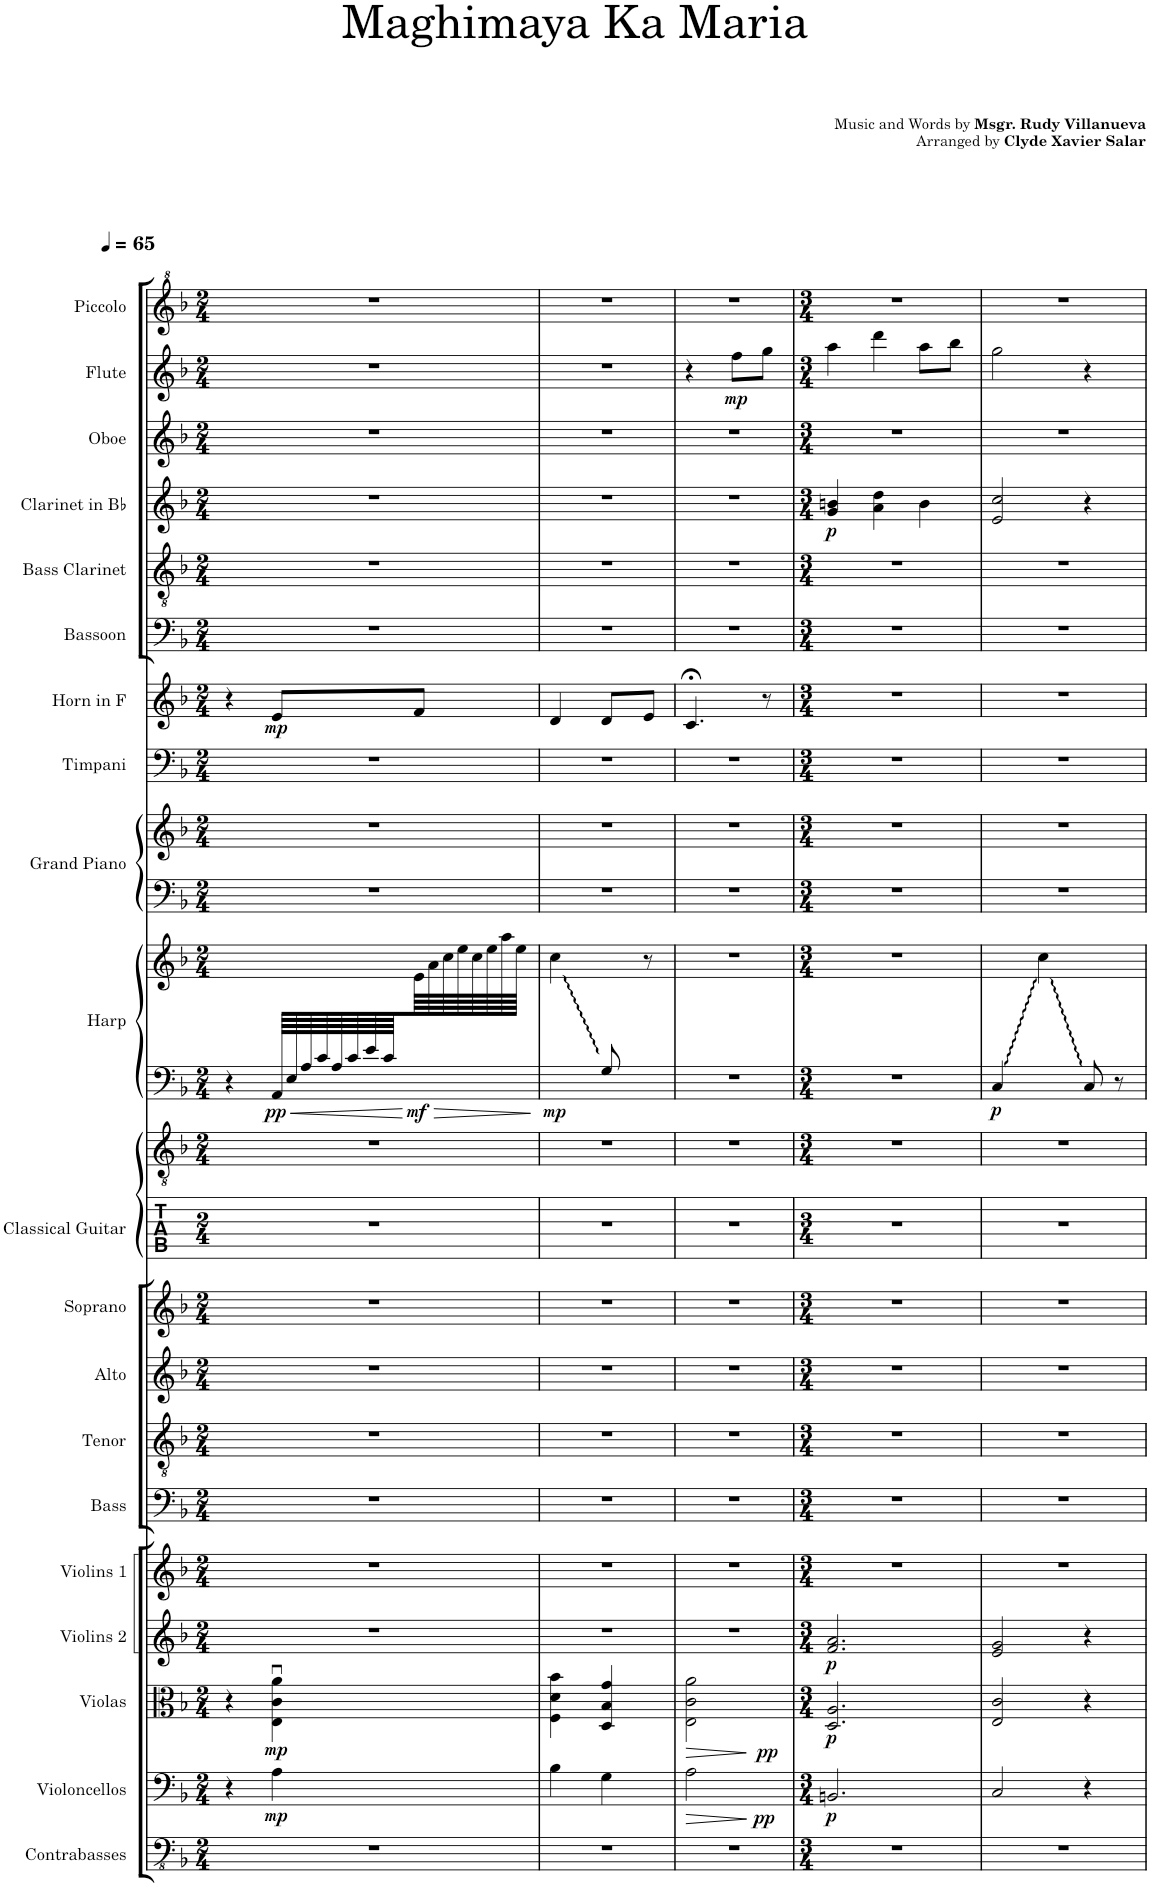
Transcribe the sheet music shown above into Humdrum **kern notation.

**kern	**kern	**dynam	**kern	**dynam	**kern	**dynam	**kern	**kern	**kern	**kern	**kern	**kern	**kern	**kern	**kern	**dynam	**kern	**kern	**kern	**kern	**dynam	**kern	**kern	**kern	**dynam	**kern	**kern	**dynam	**kern
*part21	*part20	*part20	*part19	*part19	*part18	*part18	*part17	*part16	*part15	*part14	*part13	*part12	*part11	*part10	*part10	*part10	*part9	*part9	*part8	*part7	*part7	*part6	*part5	*part4	*part4	*part3	*part2	*part2	*part1
*staff23	*staff22	*staff22	*staff21	*staff21	*staff20	*staff20	*staff19	*staff18	*staff17	*staff16	*staff15	*staff14	*staff13	*staff12	*staff11	*staff11/12	*staff10	*staff9	*staff8	*staff7	*staff7	*staff6	*staff5	*staff4	*staff4	*staff3	*staff2	*staff2	*staff1
*I"Contrabasses	*I"Violoncellos	*	*I"Violas	*	*I"Violins 2	*	*I"Violins 1	*I"Bass	*I"Tenor	*I"Alto	*I"Soprano	*I"Classical Guitar	*I"Classical Guitar	*I"Harp	*	*	*I"Grand Piano	*	*I"Timpani	*I"Horn in F	*	*I"Bassoon	*I"Bass Clarinet	*I"Clarinet in Bb	*	*I"Oboe	*I"Flute	*	*I"Piccolo
*I'Cbs.	*I'Vcs.	*	*I'Vlas.	*	*I'Vlns. 2	*	*I'Vlns. 1	*I'B.	*I'T.	*I'A.	*I'S.	*I'Guit.	*	*I'Hrp.	*	*	*I'Pno.	*	*I'Timp.	*I'Hn. in F	*	*I'Bsn.	*I'B. Cl.	*I'Cl. in Bb	*	*I'Ob.	*I'Fl.	*	*I'Picc.
*	*	*	*	*	*	*	*	*	*	*	*	*stria6	*	*	*	*	*	*	*	*	*	*	*	*	*	*	*	*	*
*clefFv4	*clefF4	*	*clefC3	*	*clefG2	*	*clefG2	*clefF4	*clefGv2	*clefG2	*clefG2	*	*clefGv2	*clefF4	*clefG2	*	*clefF4	*clefG2	*clefF4	*clefG2	*	*clefF4	*clefGv2	*clefG2	*	*clefG2	*clefG2	*	*clefG^2
*	*	*	*	*	*	*	*	*	*	*	*	*	*	*	*	*	*	*	*	*Trd4c7	*	*	*Trd8c14	*Trd1c2	*	*	*	*	*Trd-7c-12
*k[b-]	*k[b-]	*	*k[b-]	*	*k[b-]	*	*k[b-]	*k[b-]	*k[b-]	*k[b-]	*k[b-]	*k[b-]	*k[b-]	*k[b-]	*k[b-]	*	*k[b-]	*k[b-]	*k[b-]	*k[b-]	*	*k[b-]	*k[b-]	*k[b-]	*	*k[b-]	*k[b-]	*	*k[b-]
*M2/4	*M2/4	*	*M2/4	*	*M2/4	*	*M2/4	*M2/4	*M2/4	*M2/4	*M2/4	*M2/4	*M2/4	*M2/4	*M2/4	*	*M2/4	*M2/4	*M2/4	*M2/4	*	*M2/4	*M2/4	*M2/4	*	*M2/4	*M2/4	*	*M2/4
*MM65	*MM65	*	*MM65	*	*MM65	*	*MM65	*MM65	*MM65	*MM65	*MM65	*MM65	*MM65	*MM65	*MM65	*	*MM65	*MM65	*MM65	*MM65	*	*MM65	*MM65	*MM65	*	*MM65	*MM65	*	*MM65
=1	=1	=1	=1	=1	=1	=1	=1	=1	=1	=1	=1	=1	=1	=1	=1	=1	=1	=1	=1	=1	=1	=1	=1	=1	=1	=1	=1	=1	=1
*	*	*	*	*	*	*	*	*	*	*	*	*	*	*	*^	*	*	*	*	*	*	*	*	*	*	*	*	*	*
2r	4r	.	4r	.	2r	.	2r	2r	2r	2r	2r	2r	2r	4r	2ryy	4.ryy	.	2r	2r	2r	4r	.	2r	2r	2r	.	2r	2r	.	2r
!	!	!LO:DY:b	!	!LO:DY:b	!	!	!	!	!	!	!	!	!	!	!	!	!LO:DY:b=2	!	!	!	!	!LO:DY:b	!	!	!	!	!	!	!	!
.	4A\	mp	4E\u 4c\u 4a\u	mp	.	.	.	.	.	.	.	.	.	64AA/LLLL	.	.	pp	.	.	.	8e/L	mp	.	.	.	.	.	.	.	.
.	.	.	.	.	.	.	.	.	.	.	.	.	.	64E/	.	.	.	.	.	.	.	.	.	.	.	.	.	.	.	.
.	.	.	.	.	.	.	.	.	.	.	.	.	.	64A/	.	.	.	.	.	.	.	.	.	.	.	.	.	.	.	.
.	.	.	.	.	.	.	.	.	.	.	.	.	.	64c/	.	.	.	.	.	.	.	.	.	.	.	.	.	.	.	.
.	.	.	.	.	.	.	.	.	.	.	.	.	.	64A/	.	.	.	.	.	.	.	.	.	.	.	.	.	.	.	.
.	.	.	.	.	.	.	.	.	.	.	.	.	.	64c/	.	.	.	.	.	.	.	.	.	.	.	.	.	.	.	.
.	.	.	.	.	.	.	.	.	.	.	.	.	.	64e/	.	.	.	.	.	.	.	.	.	.	.	.	.	.	.	.
.	.	.	.	.	.	.	.	.	.	.	.	.	.	64c/	.	.	.	.	.	.	.	.	.	.	.	.	.	.	.	.
!	!	!	!	!	!	!	!	!	!	!	!	!	!	!	!	!	!LO:HP:b	!	!	!	!	!	!	!	!	!	!	!	!	!
!	!	!	!	!	!	!	!	!	!	!	!	!	!	!	!	!	!LO:DY:n=1:b=2	!	!	!	!	!	!	!	!	!	!	!	!	!
.	.	.	.	.	.	.	.	.	.	.	.	.	.	8ryy	.	64e\	> mf	.	.	.	8f/J	.	.	.	.	.	.	.	.	.
.	.	.	.	.	.	.	.	.	.	.	.	.	.	.	.	64a\	.	.	.	.	.	.	.	.	.	.	.	.	.	.
.	.	.	.	.	.	.	.	.	.	.	.	.	.	.	.	64cc\	.	.	.	.	.	.	.	.	.	.	.	.	.	.
.	.	.	.	.	.	.	.	.	.	.	.	.	.	.	.	64ee\	.	.	.	.	.	.	.	.	.	.	.	.	.	.
.	.	.	.	.	.	.	.	.	.	.	.	.	.	.	.	64cc\	.	.	.	.	.	.	.	.	.	.	.	.	.	.
.	.	.	.	.	.	.	.	.	.	.	.	.	.	.	.	64ee\	.	.	.	.	.	.	.	.	.	.	.	.	.	.
.	.	.	.	.	.	.	.	.	.	.	.	.	.	.	.	64aa\	.	.	.	.	.	.	.	.	.	.	.	.	.	.
.	.	.	.	.	.	.	.	.	.	.	.	.	.	.	.	64ee\JJJJ	.	.	.	.	.	.	.	.	.	.	.	.	.	.
*	*	*	*	*	*	*	*	*	*	*	*	*	*	*	*v	*v	*	*	*	*	*	*	*	*	*	*	*	*	*	*
.	.	.	.	.	.	.	.	.	.	.	.	.	.	.	.	]	.	.	.	.	.	.	.	.	.	.	.	.	.
=2	=2	=2	=2	=2	=2	=2	=2	=2	=2	=2	=2	=2	=2	=2	=2	=2	=2	=2	=2	=2	=2	=2	=2	=2	=2	=2	=2	=2	=2
*	*	*	*	*	*	*	*	*	*	*	*	*	*	*^	*	*	*	*	*	*	*	*	*	*	*	*	*	*	*
!	!	!	!	!	!	!	!	!	!	!	!	!	!	!	!	!	!LO:DY:b=2	!	!	!	!	!	!	!	!	!	!	!	!	!
2r	4B-\	.	4F\ 4d\ 4b-\	.	2r	.	2r	2r	2r	2r	2r	2r	2r	4ryy	2ryy	4cc\	mp	2r	2r	2r	4d/	.	2r	2r	2r	.	2r	2r	.	2r
.	4G\	.	4D/ 4B-/ 4g/	.	.	.	.	.	.	.	.	.	.	8G/	.	8ryy	.	.	.	.	8d/L	.	.	.	.	.	.	.	.	.
.	.	.	.	.	.	.	.	.	.	.	.	.	.	8ryy	.	8r	.	.	.	.	8e/J	.	.	.	.	.	.	.	.	.
*	*	*	*	*	*	*	*	*	*	*	*	*	*	*v	*v	*	*	*	*	*	*	*	*	*	*	*	*	*	*	*
=3	=3	=3	=3	=3	=3	=3	=3	=3	=3	=3	=3	=3	=3	=3	=3	=3	=3	=3	=3	=3	=3	=3	=3	=3	=3	=3	=3	=3	=3
!	!	!LO:HP:b	!	!LO:HP:b	!	!	!	!	!	!	!	!	!	!	!	!	!	!	!	!	!	!	!	!	!	!	!	!	!
*	*^	*	*^	*	*	*	*	*	*	*	*	*	*	*	*	*	*	*	*	*	*	*	*	*	*	*	*	*	*
2r	2A\	4.ryy	>	2E\ 2c\ 2a\	4.ryy	>	2r	.	2r	2r	2r	2r	2r	2r	2r	2r	2r	.	2r	2r	2r	4.c;</	.	2r	2r	2r	.	2r	4r	.	2r
!	!	!	!	!	!	!	!	!	!	!	!	!	!	!	!	!	!	!	!	!	!	!	!	!	!	!	!	!	!	!LO:DY:b	!
.	.	.	.	.	.	.	.	.	.	.	.	.	.	.	.	.	.	.	.	.	.	.	.	.	.	.	.	.	8ff\L	mp	.
!	!	!	!LO:DY:b	!	!	!LO:DY:b	!	!	!	!	!	!	!	!	!	!	!	!	!	!	!	!	!	!	!	!	!	!	!	!	!
.	.	8ryy	pp	.	8ryy	pp	.	.	.	.	.	.	.	.	.	.	.	.	.	.	.	8r	.	.	.	.	.	.	8gg\J	.	.
.	.	.	]	.	.	]	.	.	.	.	.	.	.	.	.	.	.	.	.	.	.	.	.	.	.	.	.	.	.	.	.
*	*v	*v	*	*	*	*	*	*	*	*	*	*	*	*	*	*	*	*	*	*	*	*	*	*	*	*	*	*	*	*	*
*	*	*	*v	*v	*	*	*	*	*	*	*	*	*	*	*	*	*	*	*	*	*	*	*	*	*	*	*	*	*	*
=4	=4	=4	=4	=4	=4	=4	=4	=4	=4	=4	=4	=4	=4	=4	=4	=4	=4	=4	=4	=4	=4	=4	=4	=4	=4	=4	=4	=4	=4
*M3/4	*M3/4	*	*M3/4	*	*M3/4	*	*M3/4	*M3/4	*M3/4	*M3/4	*M3/4	*M3/4	*M3/4	*M3/4	*M3/4	*	*M3/4	*M3/4	*M3/4	*M3/4	*	*M3/4	*M3/4	*M3/4	*	*M3/4	*M3/4	*	*M3/4
*	*^	*	*^	*	*	*	*	*	*	*	*	*	*	*	*	*	*	*	*	*	*	*	*	*	*	*	*	*	*
!	!	!	!LO:DY:b	!	!	!LO:DY:b	!	!LO:DY:b	!	!	!	!	!	!	!	!	!	!	!	!	!	!	!	!	!	!	!LO:DY:b	!	!	!	!
*	*v	*v	*	*	*	*	*	*	*	*	*	*	*	*	*	*	*	*	*	*	*	*	*	*	*	*	*	*	*	*	*
*	*	*	*v	*v	*	*	*	*	*	*	*	*	*	*	*	*	*	*	*	*	*	*	*	*	*	*	*	*	*	*
2.r	2.BBn/	p	2.D/ 2.A/	p	2.f/ 2.a/	p	2.r	2.r	2.r	2.r	2.r	2.r	2.r	2.r	2.r	.	2.r	2.r	2.r	2.r	.	2.r	2.r	4g/ 4bn/	p	2.r	4aa\	.	2.r
.	.	.	.	.	.	.	.	.	.	.	.	.	.	.	.	.	.	.	.	.	.	.	.	4a\ 4dd\	.	.	4ddd\	.	.
.	.	.	.	.	.	.	.	.	.	.	.	.	.	.	.	.	.	.	.	.	.	.	.	4b\	.	.	8aa\L	.	.
.	.	.	.	.	.	.	.	.	.	.	.	.	.	.	.	.	.	.	.	.	.	.	.	.	.	.	8bb-\J	.	.
=5	=5	=5	=5	=5	=5	=5	=5	=5	=5	=5	=5	=5	=5	=5	=5	=5	=5	=5	=5	=5	=5	=5	=5	=5	=5	=5	=5	=5	=5
*	*	*	*	*	*	*	*	*	*	*	*	*	*	*	*^	*	*	*	*	*	*	*	*	*	*	*	*	*	*
!	!	!	!	!	!	!	!	!	!	!	!	!	!	!	!	!	!LO:DY:b=2	!	!	!	!	!	!	!	!	!	!	!	!	!
2.r	2C/	.	2E/ 2c/	.	2e/ 2g/	.	2.r	2.r	2.r	2.r	2.r	2.r	2.r	4C/	2.ryy	4ryy	p	2.r	2.r	2.r	2.r	.	2.r	2.r	2e/ 2cc/	.	2.r	2gg\	.	2.r
.	.	.	.	.	.	.	.	.	.	.	.	.	.	4ryy	.	4cc\	.	.	.	.	.	.	.	.	.	.	.	.	.	.
.	4r	.	4r	.	4r	.	.	.	.	.	.	.	.	8C/	.	4ryy	.	.	.	.	.	.	.	.	4r	.	.	4r	.	.
.	.	.	.	.	.	.	.	.	.	.	.	.	.	8r	.	.	.	.	.	.	.	.	.	.	.	.	.	.	.	.
*	*	*	*	*	*	*	*	*	*	*	*	*	*	*	*v	*v	*	*	*	*	*	*	*	*	*	*	*	*	*	*
=	=	=	=	=	=	=	=	=	=	=	=	=	=	=	=	=	=	=	=	=	=	=	=	=	=	=	=	=	=
*-	*-	*-	*-	*-	*-	*-	*-	*-	*-	*-	*-	*-	*-	*-	*-	*-	*-	*-	*-	*-	*-	*-	*-	*-	*-	*-	*-	*-	*-
